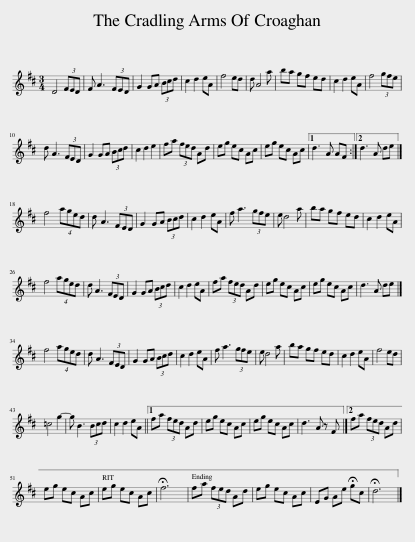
X:1
L:1/8
M:3/4
I:linebreak $
K:D
V:1 treble
V:1
 D4 (3FED | F A3 (3FED | G2 GA (3Bcd | c2 d2 eA | f4 ed | %5
 d A4 a | ba gf ed | c2 d2 eA | f4 (3gfe |$ d A3 (3FED | %10
 G2 GA (3Bcd | c2 d2 e2 | fa (3fed Ad | eg ec Ac | eg ec Ac |1 %15
 d3 A AF :|2 d3 A de |]$ f4 (4:3:4aged | d A3 (3FED | G2 GA (3Bcd | %20
 c2 d2 eA | f a3 (3gfe | e d4 a | ba gf ed | c2 d2 eA |$ %25
 f4 (4:3:4aged | d A3 (3FED | G2 GA (3Bcd | c2 d2 eA | fa (3fed Ad | %30
 eg ec Ac | eg ec Ac | d3 A de |]$ f4 (4:3:4aged | d A3 (3FED | %35
 G2 GA (3Bcd | c2 d2 eA | f a3 (3gfe | e d4 a | ba gf ed | %40
 c2 d2 eA | f4 ed |$ =c4 g2- | g B3 (3Bcd | c2 d2 eA ||1 %45
 fa (3fed Ad | eg ec Ac | eg ec Ac | d3 A z F |]2 fa (3fed Ad |$ %50
 eg ec Ac | eg ec Ac | !fermata!f6 | fa (3fed Ad | eg ec Ac | %55
 EG Ae !fermata!gc | !fermata!d6 |] %57
